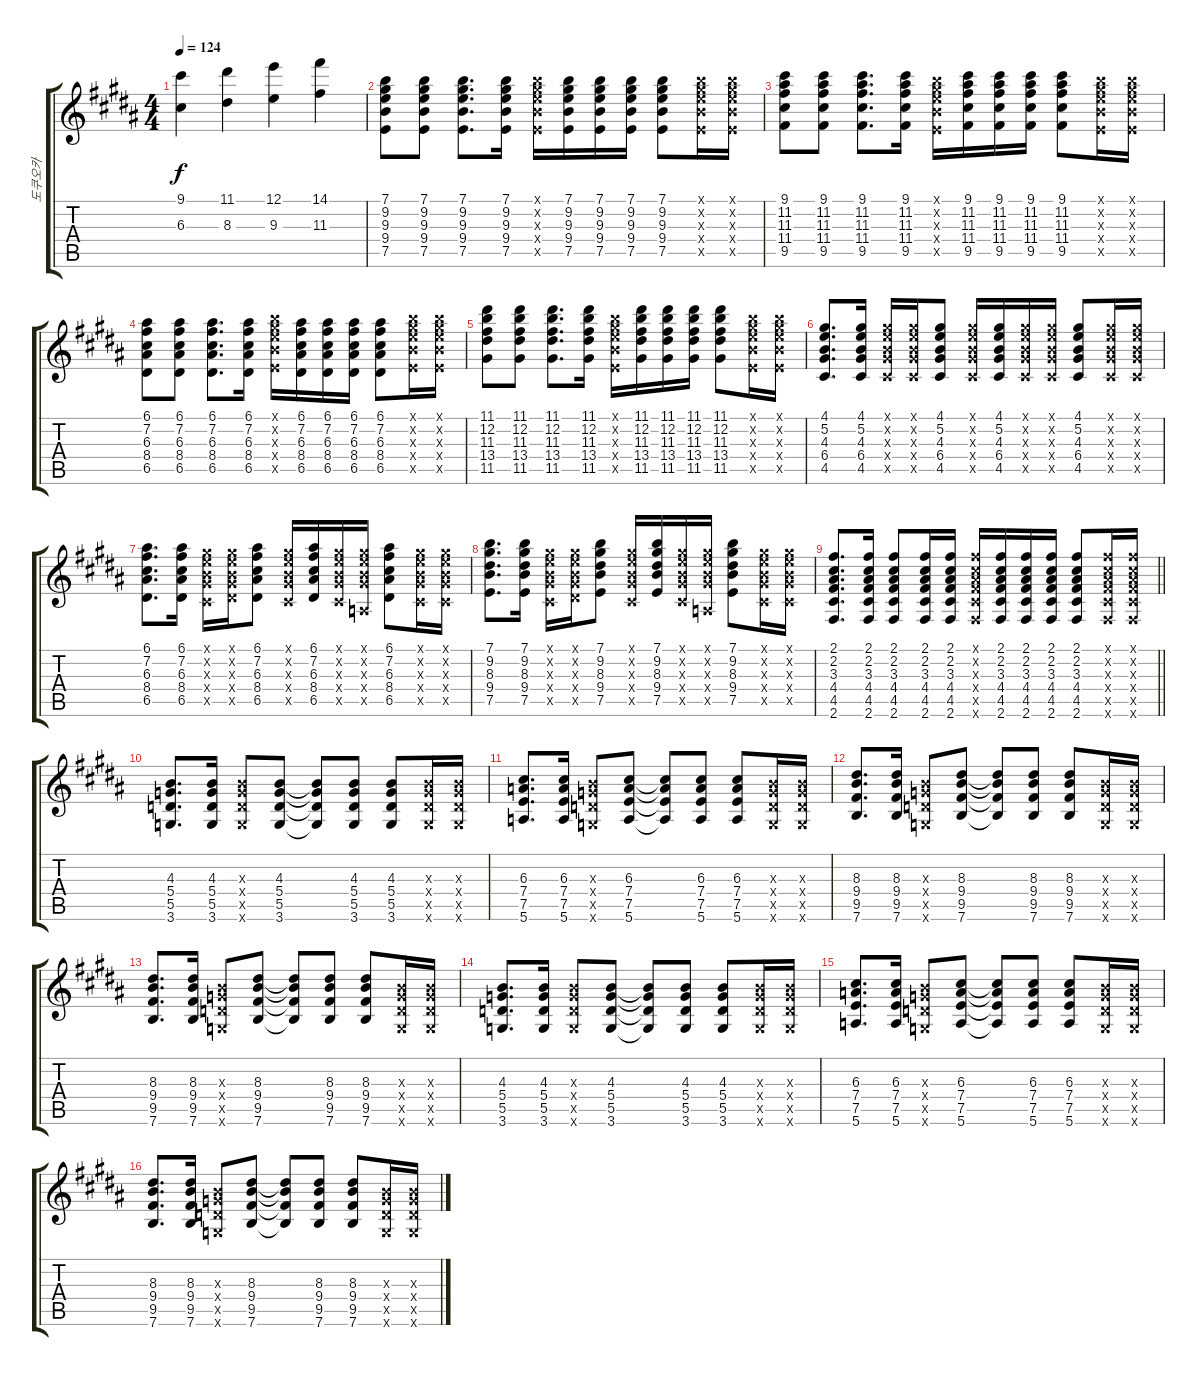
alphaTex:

\track ("도쿠오카" "도쿠오카") {instrument acousticguitarsteel}
\staff {score tabs}
\tuning (E4 B3 G3 D3 A2 E2) {hide}
\ts (4 4)
\tempo 124
\clef g2
\ks b
(9.1 6.3).4{dy f} (11.1 8.3).4 (12.1 9.3).4 (14.1 11.3).4 |
(7.1 9.2 9.3 9.4 7.5).8{volume 10} (7.1 9.2 9.3 9.4 7.5).8 (7.1 9.2 9.3 9.4 7.5).8{d} (7.1 9.2 9.3 9.4 7.5).16 (7.1{x} 9.2{x} 9.3{x} 9.4{x} 7.5{x}).16 (7.1 9.2 9.3 9.4 7.5).16 (7.1 9.2 9.3 9.4 7.5).16 (7.1 9.2 9.3 9.4 7.5).16 (7.1 9.2 9.3 9.4 7.5).8 (7.1{x} 9.2{x} 9.3{x} 9.4{x} 7.5{x}).16 (7.1{x} 9.2{x} 9.3{x} 9.4{x} 7.5{x}).16 |
(9.1 11.2 11.3 11.4 9.5).8 (9.1 11.2 11.3 11.4 9.5).8 (9.1 11.2 11.3 11.4 9.5).8{d} (9.1 11.2 11.3 11.4 9.5).16 (7.1{x} 9.2{x} 9.3{x} 9.4{x} 7.5{x}).16 (9.1 11.2 11.3 11.4 9.5).16 (9.1 11.2 11.3 11.4 9.5).16 (9.1 11.2 11.3 11.4 9.5).16 (9.1 11.2 11.3 11.4 9.5).8 (7.1{x} 9.2{x} 9.3{x} 9.4{x} 7.5{x}).16 (7.1{x} 9.2{x} 9.3{x} 9.4{x} 7.5{x}).16 |
(6.1 7.2 6.3 8.4 6.5).8 (6.1 7.2 6.3 8.4 6.5).8 (6.1 7.2 6.3 8.4 6.5).8{d} (6.1 7.2 6.3 8.4 6.5).16 (7.1{x} 9.2{x} 9.3{x} 9.4{x} 7.5{x}).16 (6.1 7.2 6.3 8.4 6.5).16 (6.1 7.2 6.3 8.4 6.5).16 (6.1 7.2 6.3 8.4 6.5).16 (6.1 7.2 6.3 8.4 6.5).8 (7.1{x} 9.2{x} 9.3{x} 9.4{x} 7.5{x}).16 (7.1{x} 9.2{x} 9.3{x} 9.4{x} 7.5{x}).16 |
(11.1 12.2 11.3 13.4 11.5).8 (11.1 12.2 11.3 13.4 11.5).8 (11.1 12.2 11.3 13.4 11.5).8{d} (11.1 12.2 11.3 13.4 11.5).16 (7.1{x} 9.2{x} 9.3{x} 9.4{x} 7.5{x}).16 (11.1 12.2 11.3 13.4 11.5).16 (11.1 12.2 11.3 13.4 11.5).16 (11.1 12.2 11.3 13.4 11.5).16 (11.1 12.2 11.3 13.4 11.5).8 (7.1{x} 9.2{x} 9.3{x} 9.4{x} 7.5{x}).16 (7.1{x} 9.2{x} 9.3{x} 9.4{x} 7.5{x}).16 |
(4.1 5.2 4.3 6.4 4.5).8{d} (4.1 5.2 4.3 6.4 4.5).16 (4.1{x} 5.2{x} 4.3{x} 6.4{x} 4.5{x}).16 (4.1{x} 5.2{x} 4.3{x} 6.4{x} 4.5{x}).16 (4.1 5.2 4.3 6.4 4.5).8 (4.1{x} 5.2{x} 4.3{x} 6.4{x} 4.5{x}).16 (4.1 5.2 4.3 6.4 4.5).16 (4.1{x} 5.2{x} 4.3{x} 6.4{x} 4.5{x}).16 (4.1{x} 5.2{x} 4.3{x} 6.4{x} 4.5{x}).16 (4.1 5.2 4.3 6.4 4.5).8 (4.1{x} 5.2{x} 4.3{x} 6.4{x} 4.5{x}).16 (4.1{x} 5.2{x} 4.3{x} 6.4{x} 4.5{x}).16 |
(6.1 7.2 6.3 8.4 6.5).8{d} (6.1 7.2 6.3 8.4 6.5).16 (4.1{x} 5.2{x} 4.3{x} 6.4{x} 4.5{x}).16 (4.1{x} 5.2{x} 4.3{x} 6.4{x} 6.5{x}).16 (6.1 7.2 6.3 8.4 6.5).8 (4.1{x} 5.2{x} 4.3{x} 6.4{x} 4.5{x}).16 (6.1 7.2 6.3 8.4 6.5).16 (4.1{x} 5.2{x} 4.3{x} 6.4{x} 4.5{x}).16 (4.1{x} 5.2{x} 4.3{x} 6.4{x} 0.5{x}).16 (6.1 7.2 6.3 8.4 6.5).8 (4.1{x} 5.2{x} 4.3{x} 6.4{x} 4.5{x}).16 (4.1{x} 5.2{x} 4.3{x} 6.4{x} 4.5{x}).16 |
(7.1 9.2 8.3 9.4 7.5).8{d} (7.1 9.2 8.3 9.4 7.5).16 (4.1{x} 5.2{x} 4.3{x} 6.4{x} 4.5{x}).16 (4.1{x} 5.2{x} 4.3{x} 6.4{x} 6.5{x}).16 (7.1 9.2 8.3 9.4 7.5).8 (4.1{x} 5.2{x} 4.3{x} 6.4{x} 4.5{x}).16 (7.1 9.2 8.3 9.4 7.5).16 (4.1{x} 5.2{x} 4.3{x} 6.4{x} 4.5{x}).16 (4.1{x} 5.2{x} 4.3{x} 6.4{x} 0.5{x}).16 (7.1 9.2 8.3 9.4 7.5).8 (4.1{x} 5.2{x} 4.3{x} 6.4{x} 4.5{x}).16 (4.1{x} 5.2{x} 4.3{x} 6.4{x} 4.5{x}).16 |
\barLineRight lightlight
(2.1 2.2 3.3 4.4 4.5 2.6).8{d} (2.1 2.2 3.3 4.4 4.5 2.6).16 (2.1 2.2 3.3 4.4 4.5 2.6).8 (2.1 2.2 3.3 4.4 4.5 2.6).16 (2.1 2.2 3.3 4.4 4.5 2.6).16 (2.1{x} 2.2{x} 3.3{x} 4.4{x} 4.5{x} 2.6{x}).16 (2.1 2.2 3.3 4.4 4.5 2.6).16 (2.1 2.2 3.3 4.4 4.5 2.6).16 (2.1 2.2 3.3 4.4 4.5 2.6).16 (2.1 2.2 3.3 4.4 4.5 2.6).8 (2.1{x} 2.2{x} 3.3{x} 4.4{x} 4.5{x} 2.6{x}).16 (2.1{x} 2.2{x} 3.3{x} 4.4{x} 4.5{x} 2.6{x}).16 |
(4.3 5.4 5.5 3.6).8{d} (4.3 5.4 5.5 3.6).16 (4.3{x} 5.4{x} 5.5{x} 3.6{x}).8 (4.3 5.4 5.5 3.6).8 (4.3{t} 5.4{t} 5.5{t} 3.6{t}).8 (4.3 5.4 5.5 3.6).8 (4.3 5.4 5.5 3.6).8 (4.3{x} 5.4{x} 5.5{x} 3.6{x}).16 (4.3{x} 5.4{x} 5.5{x} 3.6{x}).16 |
(6.3 7.4 7.5 5.6).8{d} (6.3 7.4 7.5 5.6).16 (4.3{x} 5.4{x} 5.5{x} 3.6{x}).8 (6.3 7.4 7.5 5.6).8 (6.3{t} 7.4{t} 7.5{t} 5.6{t}).8 (6.3 7.4 7.5 5.6).8 (6.3 7.4 7.5 5.6).8 (4.3{x} 5.4{x} 5.5{x} 3.6{x}).16 (4.3{x} 5.4{x} 5.5{x} 3.6{x}).16 |
(8.3 9.4 9.5 7.6).8{d} (8.3 9.4 9.5 7.6).16 (4.3{x} 5.4{x} 5.5{x} 3.6{x}).8 (8.3 9.4 9.5 7.6).8 (8.3{t} 9.4{t} 9.5{t} 7.6{t}).8 (8.3 9.4 9.5 7.6).8 (8.3 9.4 9.5 7.6).8 (4.3{x} 5.4{x} 5.5{x} 3.6{x}).16 (4.3{x} 5.4{x} 5.5{x} 3.6{x}).16 |
(8.3 9.4 9.5 7.6).8{d} (8.3 9.4 9.5 7.6).16 (4.3{x} 5.4{x} 5.5{x} 3.6{x}).8 (8.3 9.4 9.5 7.6).8 (8.3{t} 9.4{t} 9.5{t} 7.6{t}).8 (8.3 9.4 9.5 7.6).8 (8.3 9.4 9.5 7.6).8 (4.3{x} 5.4{x} 5.5{x} 3.6{x}).16 (4.3{x} 5.4{x} 5.5{x} 3.6{x}).16 |
(4.3 5.4 5.5 3.6).8{d} (4.3 5.4 5.5 3.6).16 (4.3{x} 5.4{x} 5.5{x} 3.6{x}).8 (4.3 5.4 5.5 3.6).8 (4.3{t} 5.4{t} 5.5{t} 3.6{t}).8 (4.3 5.4 5.5 3.6).8 (4.3 5.4 5.5 3.6).8 (4.3{x} 5.4{x} 5.5{x} 3.6{x}).16 (4.3{x} 5.4{x} 5.5{x} 3.6{x}).16 |
(6.3 7.4 7.5 5.6).8{d} (6.3 7.4 7.5 5.6).16 (4.3{x} 5.4{x} 5.5{x} 3.6{x}).8 (6.3 7.4 7.5 5.6).8 (6.3{t} 7.4{t} 7.5{t} 5.6{t}).8 (6.3 7.4 7.5 5.6).8 (6.3 7.4 7.5 5.6).8 (4.3{x} 5.4{x} 5.5{x} 3.6{x}).16 (4.3{x} 5.4{x} 5.5{x} 3.6{x}).16 |
(8.3 9.4 9.5 7.6).8{d} (8.3 9.4 9.5 7.6).16 (4.3{x} 5.4{x} 5.5{x} 3.6{x}).8 (8.3 9.4 9.5 7.6).8 (8.3{t} 9.4{t} 9.5{t} 7.6{t}).8 (8.3 9.4 9.5 7.6).8 (8.3 9.4 9.5 7.6).8 (4.3{x} 5.4{x} 5.5{x} 3.6{x}).16 (4.3{x} 5.4{x} 5.5{x} 3.6{x}).16
